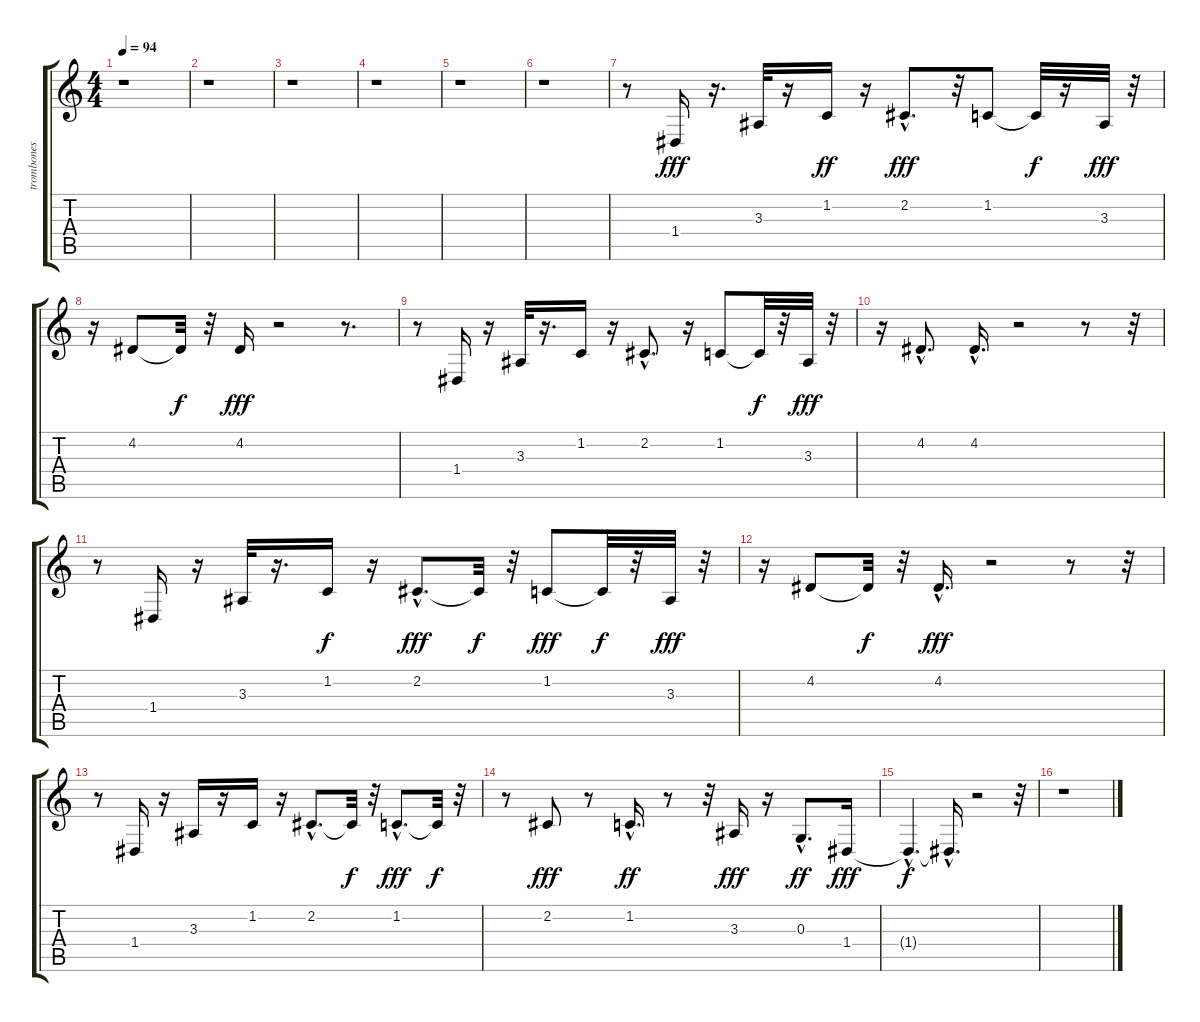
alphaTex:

\track ("trombones" "trombones") {instrument trombone}
\staff {score tabs}
\tuning (E4 B3 G3 D3 A2 E2) {hide}
\ts (4 4)
\tempo 94
\clef g2
\ks c
r.1{dy fff} |
r.1 |
r.1 |
r.1 |
r.1 |
r.1 |
r.8 1.4.16 r.16{d} 3.3.32 r.16 1.2.16{dy ff} r.16 2.2{hac}.8{d dy fff} r.32 1.2.8 1.2{t}.32{dy f} r.16 3.3.32{dy fff} r.32 |
r.16 4.2.8 4.2{t}.32{dy f} r.32 4.2.16{dy fff} r.2 r.8{d} |
r.8 1.4.16 r.16 3.3.32 r.16{d} 1.2.16 r.16 2.2{hac}.8{d} r.16 1.2.8 1.2{t}.32{dy f} r.32 3.3.32{dy fff} r.32 |
r.16 4.2{hac}.8{d} 4.2{hac}.16{d} r.2 r.8 r.32 |
r.8 1.4.16 r.16 3.3.32 r.16{d} 1.2.16{dy f} r.16 2.2{hac}.8{d dy fff} 2.2{t}.32{dy f} r.32 1.2.8{dy fff} 1.2{t}.32{dy f} r.32 3.3.32{dy fff} r.32 |
r.16 4.2.8 4.2{t}.32{dy f} r.32 4.2{hac}.16{d dy fff} r.2 r.8 r.32 |
r.8 1.4.16 r.16 3.3.16 r.16 1.2.16 r.16 2.2{hac}.8{d} 2.2{t}.32{dy f} r.32 1.2{hac}.8{d dy fff} 1.2{t}.32{dy f} r.32 |
r.8 2.2.8{dy fff} r.8 1.2{hac}.16{d dy ff} r.8 r.32 3.3.16{dy fff} r.16 0.3{hac}.8{d dy ff} 1.4.16{dy fff} |
1.4{hac t}.4{d dy f} 1.4{hac t}.16{d} r.2 r.32 |
r.1
